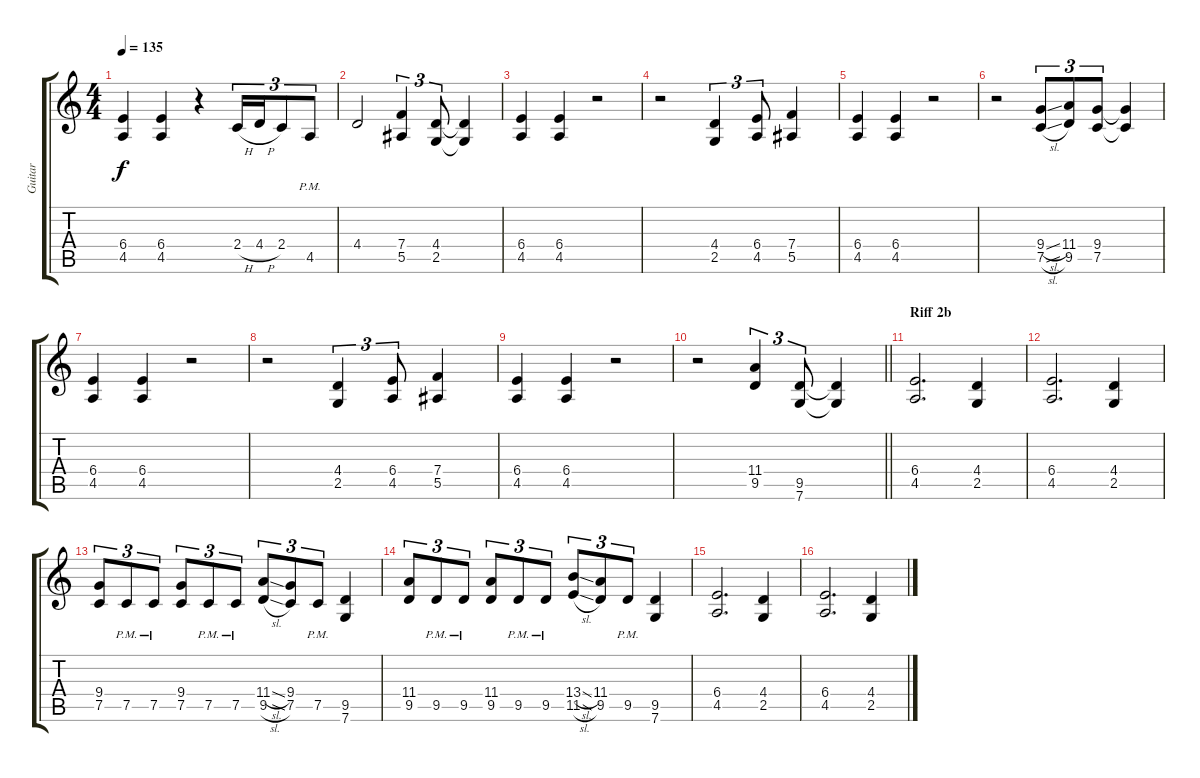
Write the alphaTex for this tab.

\track ("Guitar" "Guitar") {instrument distortionguitar}
\staff {score tabs}
\tuning (C4 G3 Eb3 Bb2 F2 C2) {hide}
\ts (4 4)
\tempo 135
\clef g2
\ks c
(6.4 4.5).4{dy f} (6.4 4.5).4 r.4 2.4{h}.16{tu (3 2)} 4.4{h}.16{tu (3 2)} 2.4.8{tu (3 2)} 4.5{pm}.8{tu (3 2)} |
4.4.2 (7.4 5.5).4{tu (3 2)} (4.4 2.5).8{tu (3 2)} (4.4{t} 2.5{t}).4 |
(6.4 4.5).4 (6.4 4.5).4 r.2 |
r.2 (4.4 2.5).4{tu (3 2)} (6.4 4.5).8{tu (3 2)} (7.4 5.5).4 |
(6.4 4.5).4 (6.4 4.5).4 r.2 |
r.2 (9.4{sl} 7.5{sl}).8{tu (3 2)} (11.4 9.5).8{tu (3 2)} (9.4 7.5).8{tu (3 2)} (9.4{t} 7.5{t}).4 |
(6.4 4.5).4 (6.4 4.5).4 r.2 |
r.2 (4.4 2.5).4{tu (3 2)} (6.4 4.5).8{tu (3 2)} (7.4 5.5).4 |
(6.4 4.5).4 (6.4 4.5).4 r.2 |
\barLineRight lightlight
r.2 (11.4 9.5).4{tu (3 2)} (9.5 7.6).8{tu (3 2)} (9.5{t} 7.6{t}).4 |
\section ("" "Riff 2b")
(6.4 4.5).2{d} (4.4 2.5).4 |
(6.4 4.5).2{d} (4.4 2.5).4 |
(9.4 7.5).8{tu (3 2)} 7.5{pm}.8{tu (3 2)} 7.5{pm}.8{tu (3 2)} (9.4 7.5).8{tu (3 2)} 7.5{pm}.8{tu (3 2)} 7.5{pm}.8{tu (3 2)} (11.4{sl} 9.5{sl}).8{tu (3 2)} (9.4 7.5).8{tu (3 2)} 7.5{pm}.8{tu (3 2)} (9.5 7.6).4 |
(11.4 9.5).8{tu (3 2)} 9.5{pm}.8{tu (3 2)} 9.5{pm}.8{tu (3 2)} (11.4 9.5).8{tu (3 2)} 9.5{pm}.8{tu (3 2)} 9.5{pm}.8{tu (3 2)} (13.4{sl} 11.5{sl}).8{tu (3 2)} (11.4 9.5).8{tu (3 2)} 9.5{pm}.8{tu (3 2)} (9.5 7.6).4 |
(6.4 4.5).2{d} (4.4 2.5).4 |
(6.4 4.5).2{d} (4.4 2.5).4
